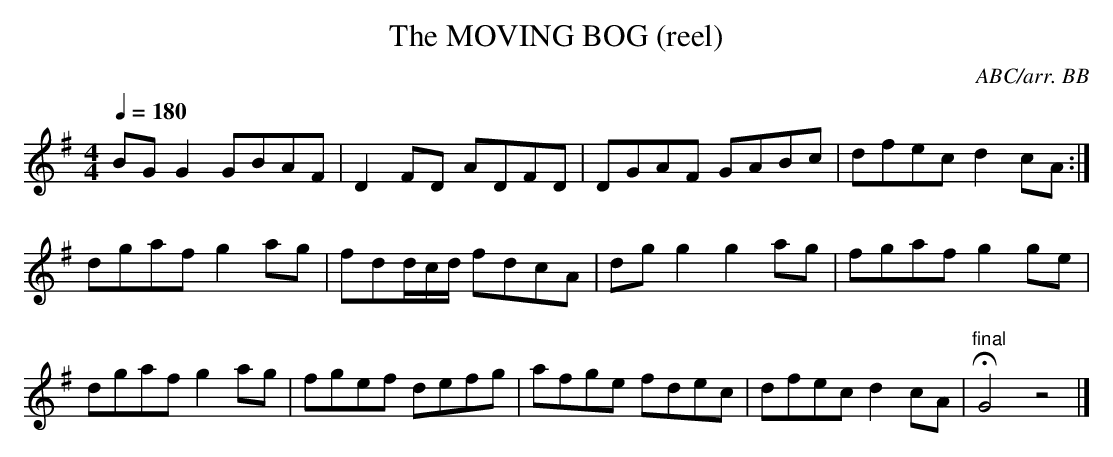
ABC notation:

X:1
T:MOVING BOG (reel), The
C:ABC/arr. BB
Q:1/4=180
L:1/8
M:4/4
K:G
BGG2 GBAF|D2FD ADFD|DGAF GABc|dfec d2cA:|
dgaf g2ag|fdd/c/d/ fdcA|dgg2 g2ag|fgaf g2ge|
dgaf g2ag|fgef defg|afge fdec|dfec d2cA|"final"HG4z4|]
